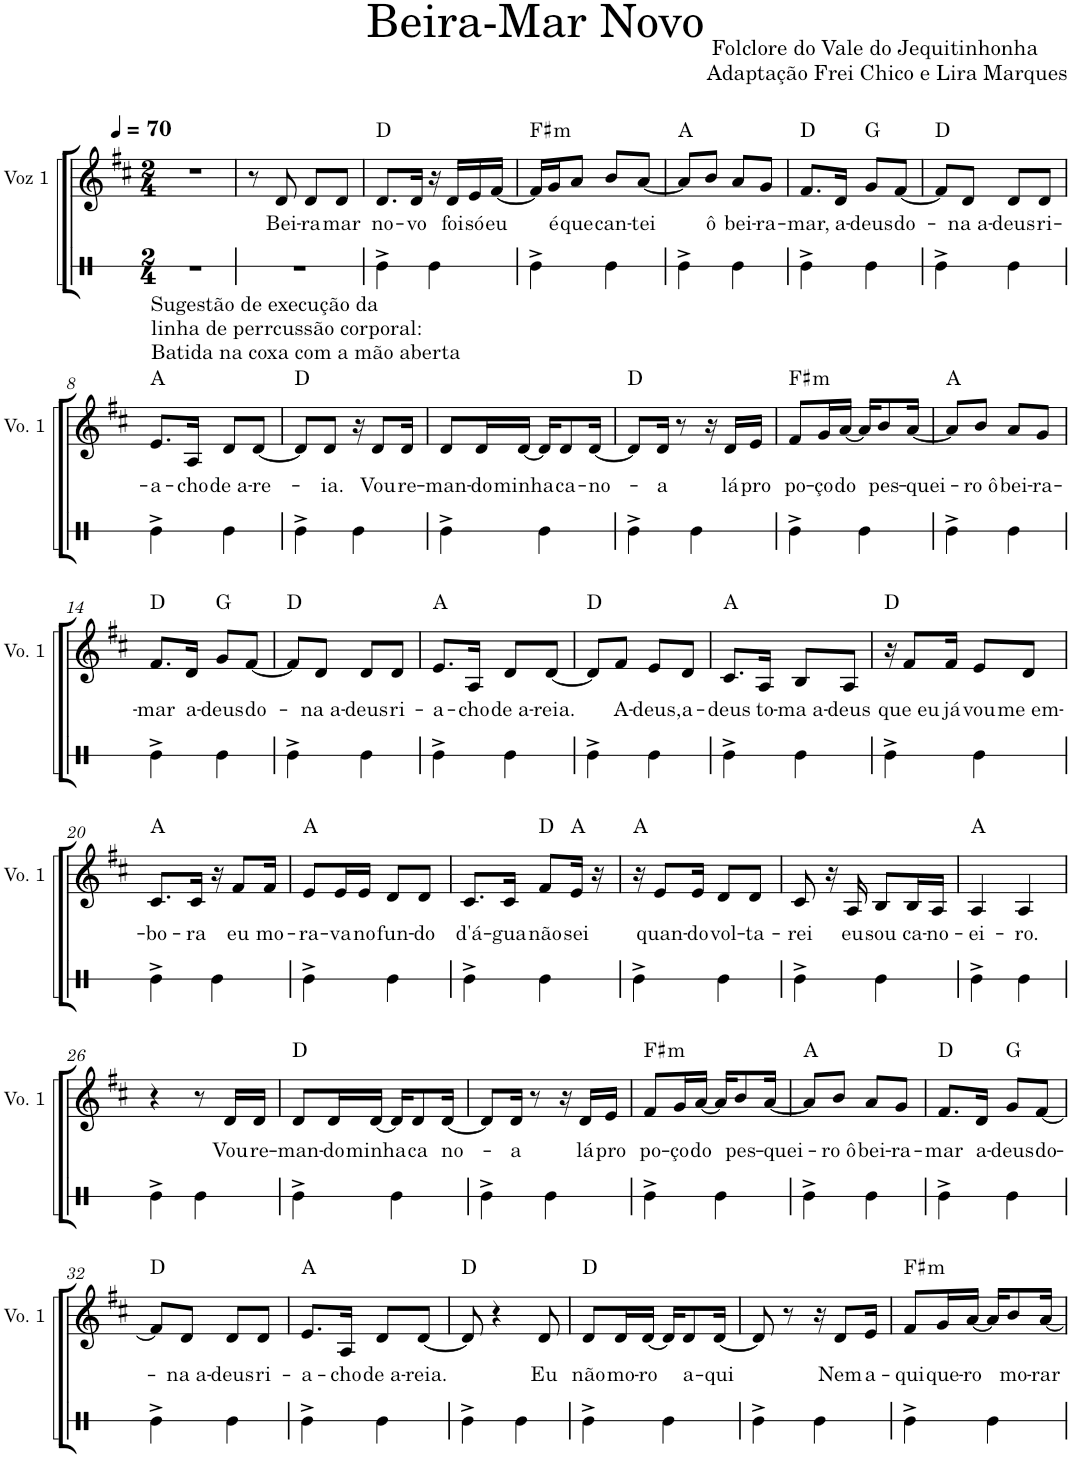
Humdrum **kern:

**kern	**kern	**text	**harte
*part2	*part1	*part1	*part1
*staff2	*staff1	*staff1	*
*I"Voz 3	*I"Voz 1	*	*
*	*I'Vo. 1	*	*
*stria1	*	*	*
*clefX	*clefG2	*	*
*k[b-]	*k[f#c#]	*	*
*M2/4	*M2/4	*	*
*MM70	*MM70	*	*
=1	=1	=1	=1
!LO:TX:b:t=Sugestão de execução da	!	!	!
!LO:TX:b:t=linha de perrcussão corporal&colon;	!	!	!
!LO:TX:b:t=Batida na coxa com a mão aberta	!	!	!
2r	2r	.	.
=2	=2	=2	=2
2r	8r	.	.
!	!	!LO:LY:b	!
.	8d/	Bei-	.
!	!	!LO:LY:b	!
.	8d/L	-ra	.
!	!	!LO:LY:b	!
.	8d/J	mar	.
=3	=3	=3	=3
!	!	!LO:LY:b	!
4Re^\	8.d/L	no-	D:maj
!	!	!LO:LY:b	!
.	16d/Jk	-vo	.
4Re\	16r	.	.
!	!	!LO:LY:b	!
.	16d/LL	foi	.
!	!	!LO:LY:b	!
.	16e/	só	.
!	!	!LO:LY:b	!
.	[16f#/JJ	eu	.
=4	=4	=4	=4
!	!	!	!LO:H:kt=m
4Re^\	16f#/LL]	.	F#:min
!	!	!LO:LY:b	!
.	16g/J	é	.
!	!	!LO:LY:b	!
.	8a/J	que	.
!	!	!LO:LY:b	!
4Re\	8b/L	can-	.
!	!	!LO:LY:b	!
.	[8a/J	-tei	.
=5	=5	=5	=5
4Re^\	8a/L]	.	A:maj
!	!	!LO:LY:b	!
.	8b/J	ô	.
!	!	!LO:LY:b	!
4Re\	8a/L	bei-	.
!	!	!LO:LY:b	!
.	8g/J	-ra-	.
=6	=6	=6	=6
!	!	!LO:LY:b	!
4Re^\	8.f#/L	-mar,	D:maj
!	!	!LO:LY:b	!
.	16d/Jk	a-	.
!	!	!LO:LY:b	!
4Re\	8g/L	-deus	G:maj
!	!	!LO:LY:b	!
.	[8f#/J	do-	.
=7	=7	=7	=7
4Re^\	8f#/L]	.	D:maj
!	!	!LO:LY:b	!
.	8d/J	-na a-	.
!	!	!LO:LY:b	!
4Re\	8d/L	-deus	.
!	!	!LO:LY:b	!
.	8d/J	ri-	.
!!LO:LB:g=z
=8	=8	=8	=8
!	!	!LO:LY:b	!
4Re^\	8.e/L	-a-	A:maj
!	!	!LO:LY:b	!
.	16A/Jk	-cho	.
!	!	!LO:LY:b	!
4Re\	8d/L	de a-	.
!	!	!LO:LY:b	!
.	[8d/J	-re-	.
=9	=9	=9	=9
4Re^\	8d/L]	.	D:maj
!	!	!LO:LY:b	!
.	8d/J	-ia.	.
4Re\	16r	.	.
!	!	!LO:LY:b	!
.	8d/L	Vou	.
!	!	!LO:LY:b	!
.	16d/Jk	re-	.
=10	=10	=10	=10
!	!	!LO:LY:b	!
4Re^\	8d/L	-man-	.
!	!	!LO:LY:b	!
.	16d/L	-do	.
!	!	!LO:LY:b	!
.	[16d/JJ	minha	.
4Re\	16d/KL]	.	.
!	!	!LO:LY:b	!
.	8d/	ca-	.
!	!	!LO:LY:b	!
.	[16d/Jk	-no-	.
=11	=11	=11	=11
4Re^\	8d/L]	.	D:maj
!	!	!LO:LY:b	!
.	16d/Jk	-a	.
.	8r	.	.
4Re\	.	.	.
.	16r	.	.
!	!	!LO:LY:b	!
.	16d/LL	lá	.
!	!	!LO:LY:b	!
.	16e/JJ	pro	.
=12	=12	=12	=12
!	!	!LO:LY:b	!LO:H:kt=m
4Re^\	8f#/L	po-	F#:min
!	!	!LO:LY:b	!
.	16g/L	-ço	.
!	!	!LO:LY:b	!
.	[16a/JJ	do	.
4Re\	16a/KL]	.	.
!	!	!LO:LY:b	!
.	8b/	pes-	.
!	!	!LO:LY:b	!
.	[16a/Jk	-quei-	.
=13	=13	=13	=13
4Re^\	8a/L]	.	A:maj
!	!	!LO:LY:b	!
.	8b/J	-ro ô	.
!	!	!LO:LY:b	!
4Re\	8a/L	bei-	.
!	!	!LO:LY:b	!
.	8g/J	-ra-	.
!!LO:LB:g=z
=14	=14	=14	=14
!	!	!LO:LY:b	!
4Re^\	8.f#/L	-mar	D:maj
!	!	!LO:LY:b	!
.	16d/Jk	a-	.
!	!	!LO:LY:b	!
4Re\	8g/L	-deus	G:maj
!	!	!LO:LY:b	!
.	[8f#/J	do-	.
=15	=15	=15	=15
4Re^\	8f#/L]	.	D:maj
!	!	!LO:LY:b	!
.	8d/J	-na a-	.
!	!	!LO:LY:b	!
4Re\	8d/L	-deus	.
!	!	!LO:LY:b	!
.	8d/J	ri-	.
=16	=16	=16	=16
!	!	!LO:LY:b	!
4Re^\	8.e/L	-a-	A:maj
!	!	!LO:LY:b	!
.	16A/Jk	-cho	.
!	!	!LO:LY:b	!
4Re\	8d/L	de a-	.
!	!	!LO:LY:b	!
.	[8d/J	-reia.	.
=17	=17	=17	=17
4Re^\	8d/L]	.	D:maj
!	!	!LO:LY:b	!
.	8f#/J	A-	.
!	!	!LO:LY:b	!
4Re\	8e/L	-deus,	.
!	!	!LO:LY:b	!
.	8d/J	a-	.
=18	=18	=18	=18
!	!	!LO:LY:b	!
4Re^\	8.c#/L	-deus	A:maj
!	!	!LO:LY:b	!
.	16A/Jk	to-	.
!	!	!LO:LY:b	!
4Re\	8B/L	-ma a-	.
!	!	!LO:LY:b	!
.	8A/J	-deus	.
=19	=19	=19	=19
4Re^\	16r	.	D:maj
!	!	!LO:LY:b	!
.	8f#/L	que eu	.
!	!	!LO:LY:b	!
.	16f#/Jk	já	.
!	!	!LO:LY:b	!
4Re\	8e/L	vou	.
!	!	!LO:LY:b	!
.	8d/J	me em-	.
!!LO:LB:g=z
=20	=20	=20	=20
!	!	!LO:LY:b	!
4Re^\	8.c#/L	-bo-	A:maj
!	!	!LO:LY:b	!
.	16c#/Jk	-ra	.
4Re\	16r	.	.
!	!	!LO:LY:b	!
.	8f#/L	eu	.
!	!	!LO:LY:b	!
.	16f#/Jk	mo-	.
=21	=21	=21	=21
!	!	!LO:LY:b	!
4Re^\	8e/L	-ra-	A:maj
!	!	!LO:LY:b	!
.	16e/L	-va	.
!	!	!LO:LY:b	!
.	16e/JJ	no	.
!	!	!LO:LY:b	!
4Re\	8d/L	fun-	.
!	!	!LO:LY:b	!
.	8d/J	-do	.
=22	=22	=22	=22
!	!	!LO:LY:b	!
4Re^\	8.c#/L	d'á-	.
!	!	!LO:LY:b	!
.	16c#/Jk	-gua	.
!	!	!LO:LY:b	!
4Re\	8f#/L	não	D:maj
!	!	!LO:LY:b	!
.	16e/Jk	sei	A:maj
.	16r	.	.
=23	=23	=23	=23
4Re^\	16r	.	A:maj
!	!	!LO:LY:b	!
.	8e/L	quan-	.
!	!	!LO:LY:b	!
.	16e/Jk	-do	.
!	!	!LO:LY:b	!
4Re\	8d/L	vol-	.
!	!	!LO:LY:b	!
.	8d/J	-ta-	.
=24	=24	=24	=24
!	!	!LO:LY:b	!
4Re^\	8c#/	-rei	.
.	16r	.	.
!	!	!LO:LY:b	!
.	16A/	eu	.
!	!	!LO:LY:b	!
4Re\	8B/L	sou	.
!	!	!LO:LY:b	!
.	16B/L	ca-	.
!	!	!LO:LY:b	!
.	16A/JJ	-no-	.
=25	=25	=25	=25
!	!	!LO:LY:b	!
4Re^\	4A/	-ei-	A:maj
!	!	!LO:LY:b	!
4Re\	4A/	-ro.	.
!!LO:LB:g=z
=26	=26	=26	=26
4Re^\	4r	.	.
4Re\	8r	.	.
!	!	!LO:LY:b	!
.	16d/LL	Vou	.
!	!	!LO:LY:b	!
.	16d/JJ	re-	.
=27	=27	=27	=27
!	!	!LO:LY:b	!
4Re^\	8d/L	-man-	D:maj
!	!	!LO:LY:b	!
.	16d/L	-do	.
!	!	!LO:LY:b	!
.	[16d/JJ	minha	.
4Re\	16d/KL]	.	.
!	!	!LO:LY:b	!
.	8d/	ca	.
!	!	!LO:LY:b	!
.	[16d/Jk	no-	.
=28	=28	=28	=28
4Re^\	8d/L]	.	.
!	!	!LO:LY:b	!
.	16d/Jk	-a	.
.	8r	.	.
4Re\	.	.	.
.	16r	.	.
!	!	!LO:LY:b	!
.	16d/LL	lá	.
!	!	!LO:LY:b	!
.	16e/JJ	pro	.
=29	=29	=29	=29
!	!	!LO:LY:b	!LO:H:kt=m
4Re^\	8f#/L	po-	F#:min
!	!	!LO:LY:b	!
.	16g/L	-ço	.
!	!	!LO:LY:b	!
.	[16a/JJ	do	.
4Re\	16a/KL]	.	.
!	!	!LO:LY:b	!
.	8b/	pes-	.
!	!	!LO:LY:b	!
.	[16a/Jk	-quei-	.
=30	=30	=30	=30
4Re^\	8a/L]	.	A:maj
!	!	!LO:LY:b	!
.	8b/J	-ro ô	.
!	!	!LO:LY:b	!
4Re\	8a/L	bei-	.
!	!	!LO:LY:b	!
.	8g/J	-ra-	.
=31	=31	=31	=31
!	!	!LO:LY:b	!
4Re^\	8.f#/L	-mar	D:maj
!	!	!LO:LY:b	!
.	16d/Jk	a-	.
!	!	!LO:LY:b	!
4Re\	8g/L	-deus	G:maj
!	!	!LO:LY:b	!
.	[8f#/J	do-	.
!!LO:LB:g=z
=32	=32	=32	=32
4Re^\	8f#/L]	.	D:maj
!	!	!LO:LY:b	!
.	8d/J	-na a-	.
!	!	!LO:LY:b	!
4Re\	8d/L	-deus	.
!	!	!LO:LY:b	!
.	8d/J	ri-	.
=33	=33	=33	=33
!	!	!LO:LY:b	!
4Re^\	8.e/L	-a-	A:maj
!	!	!LO:LY:b	!
.	16A/Jk	-cho	.
!	!	!LO:LY:b	!
4Re\	8d/L	de a-	.
!	!	!LO:LY:b	!
.	[8d/J	-reia.	.
=34	=34	=34	=34
4Re^\	8d/]	.	D:maj
.	4r	.	.
4Re\	.	.	.
!	!	!LO:LY:b	!
.	8d/	Eu	.
=35	=35	=35	=35
!	!	!LO:LY:b	!
4Re^\	8d/L	não	D:maj
!	!	!LO:LY:b	!
.	16d/L	mo-	.
!	!	!LO:LY:b	!
.	[16d/JJ	-ro	.
4Re\	16d/KL]	.	.
!	!	!LO:LY:b	!
.	8d/	a-	.
!	!	!LO:LY:b	!
.	[16d/Jk	-qui	.
=36	=36	=36	=36
4Re^\	8d/]	.	.
.	8r	.	.
4Re\	16r	.	.
!	!	!LO:LY:b	!
.	8d/L	Nem	.
!	!	!LO:LY:b	!
.	16e/Jk	a-	.
=37	=37	=37	=37
!	!	!LO:LY:b	!LO:H:kt=m
4Re^\	8f#/L	-qui	F#:min
!	!	!LO:LY:b	!
.	16g/L	que-	.
!	!	!LO:LY:b	!
.	[16a/JJ	-ro	.
4Re\	16a/KL]	.	.
!	!	!LO:LY:b	!
.	8b/	mo-	.
!	!	!LO:LY:b	!
.	[16a/Jk	-rar	.
=	=	=	=
*-	*-	*-	*-
